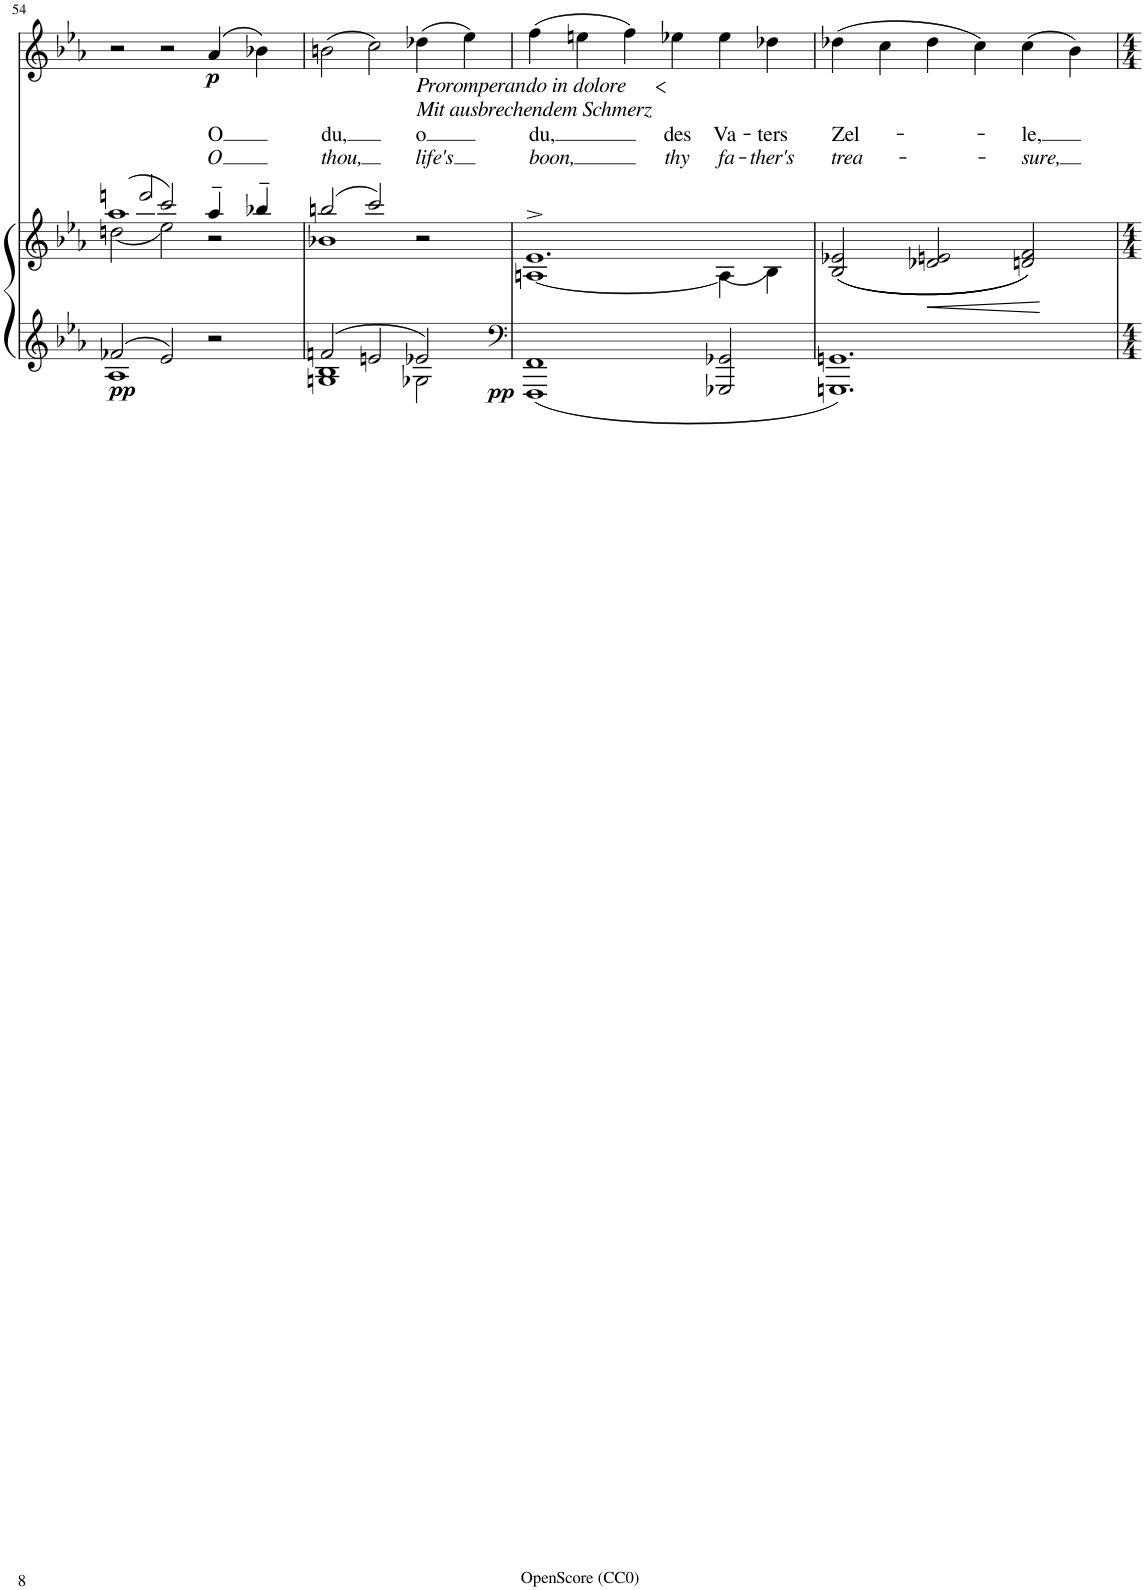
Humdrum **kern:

**kern	**kern	**dynam	**kern	**text	**text	**dynam
*part2	*part2	*part2	*part1	*part1	*part1	*part1
*staff3	*staff2	*staff2/3	*staff1	*staff1	*staff1	*staff1
*I"Piano	*	*	*I"Gesang Voice	*	*	*
*I'Pno	*	*	*	*	*	*
!!LO:PB:g=z
*clefG2	*clefG2	*	*clefG2	*	*	*
*k[b-e-a-]	*k[b-e-a-]	*	*k[b-e-a-]	*	*	*
*M3/2	*M3/2	*	*M3/2	*	*	*
=54	=54	=54	=54	=54	=54	=54
*^	*^	*	*	*	*	*
*	*	*	*^	*	*	*	*	*
!	!	!	!	!	!LO:DY:b=2	!	!	!	!
2f-X/	1A-	(2bbn/	1aa-	(2ddn\	pp	2r	.	.	.
2e-/	.	2ccc/)	.	2ee-\)	.	2r	.	.	.
!	!	!	!	!	!	!	!LO:LY:b	!LO:LY:b	!LO:DY:b
2r	2ryy	4aa-~/	2ryy	2r	.	(4a-/	O	O	p
.	.	4bb-X~/	.	.	.	4b-X\)	.	.	.
*	*	*	*v	*v	*	*	*	*	*
=55	=55	=55	=55	=55	=55	=55	=55	=55
!	!	!	!	!	!	!LO:LY:b	!LO:LY:b	!
2fn/	1Gn 1B-	(2bbn/	1b-X	.	(2bn\	du,	thou,	.
2en/	.	2ccc/)	.	.	2cc\)	.	.	.
!	!	!	!	!	!LO:TX:b:i:t=Proromperando in dolore	!	!	!
!	!	!	!	!	!LO:TX:b:t=Mit ausbrechendem Schmerz	!	!	!
!	!	!	!	!LO:DY:b=2	!	!LO:LY:b	!LO:LY:b	!LO:HP:b
2e-X/	2G-X\	2r	2ryy	pp	(4dd-X\	o	life's	<
.	.	.	.	.	4ee-\)	.	.	.
*v	*v	*	*	*	*	*	*	*
*	*v	*v	*	*	*	*	*
.	.	.	.	.	.	[
=56	=56	=56	=56	=56	=56	=56
*clefF4	*	*	*	*	*	*
*	*^	*	*	*	*	*
!	!	!	!	!	!LO:LY:b	!LO:LY:b	!
1FFF 1FF	1.e-^>	[1An	.	(4ff\	du,	boon,	.
.	.	.	.	4een\	.	.	.
.	.	.	.	4ff\)	.	.	.
!	!	!	!	!	!LO:LY:b	!LO:LY:b	!
.	.	.	.	4ee-X\	des	thy	.
!	!	!	!	!	!LO:LY:b	!LO:LY:b	!
2GGG-X/ 2GG-X/	.	(4A\]	.	4ee-\	Va-	fa-	.
!	!	!	!	!	!LO:LY:b	!LO:LY:b	!
.	.	4B-\)	.	4dd-X\	-ters	-ther's	.
=57	=57	=57	=57	=57	=57	=57	=57
!	!	!	!	!	!LO:LY:b	!LO:LY:b	!
*	*v	*v	*	*	*	*	*
1.GGGn 1.GGn	((2B-/ 2e-X/	.	(4dd-X\	Zel-	trea-	.
.	.	.	4cc\	.	.	.
!	!	!LO:HP:b	!	!	!	!
.	2d-X/ 2en/	<	4dd-\	.	.	.
.	.	.	4cc\)	.	.	.
!	!	!	!	!LO:LY:b	!LO:LY:b	!
.	2dn/ 2f/))	[	(4cc\	-le,	-sure,	.
.	.	.	4b-\)	.	.	.
=	=	=	=	=	=	=
*-	*-	*-	*-	*-	*-	*-
